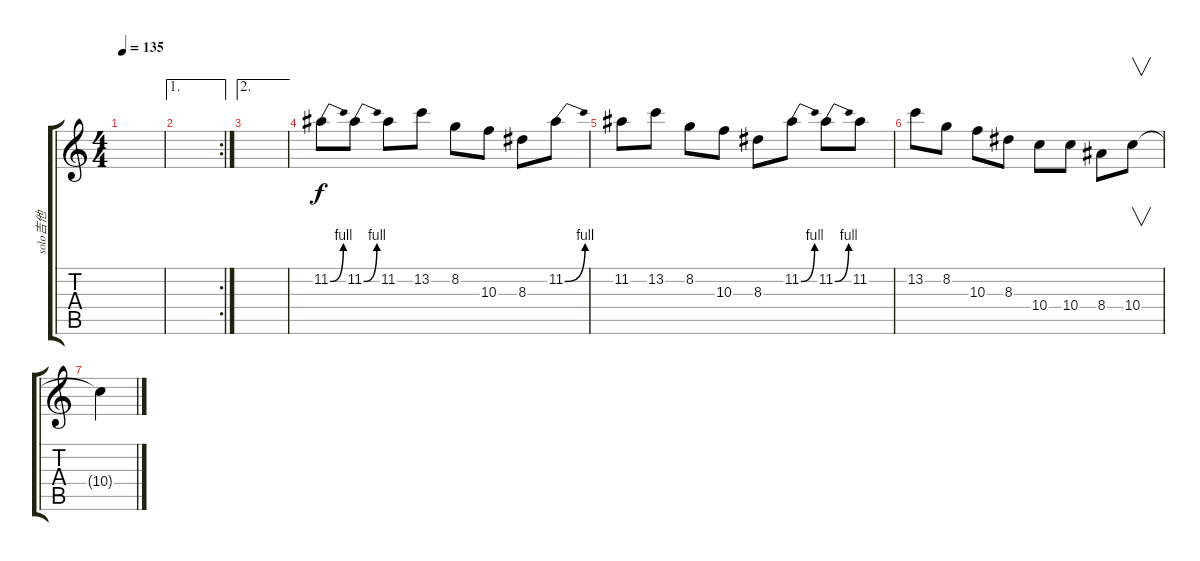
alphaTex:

\track ("solo吉他" "solo吉他") {instrument overdrivenguitar}
\staff {score tabs}
\tuning (E4 B3 G3 D3 A2 E2) {hide}
\ts (4 4)
\tempo 135
\clef g2
\ks c
|
\ae 1
\rc 2
|
\ae 2
|
11.2{be (bend 0 0 60 4)}.8 11.2{be (bend 0 0 60 4)}.8 11.2.8 13.2.8 8.2.8 10.3.8 8.3.8 11.2{be (bend 0 0 60 4)}.8 |
11.2.8 13.2.8 8.2.8 10.3.8 8.3.8 11.2{be (bend 0 0 60 4)}.8 11.2{be (bend 0 0 60 4)}.8 11.2.8 |
13.2.8 8.2.8 10.3.8 8.3.8 10.4.8 10.4.8 8.4.8 10.4.8{v} |
10.4{t}.4
